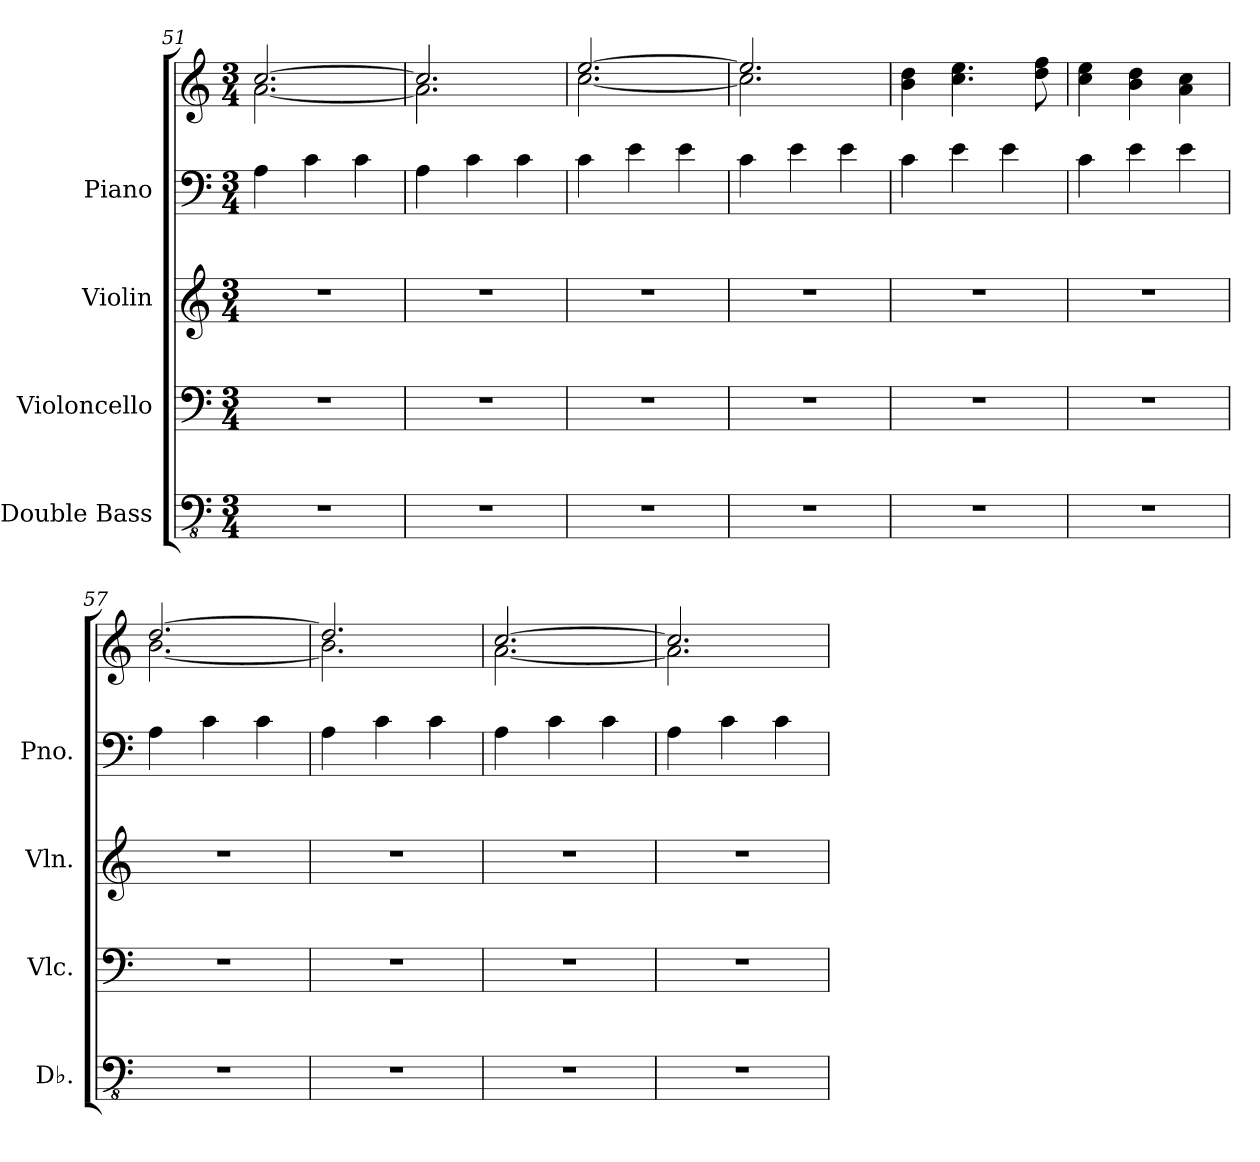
**kern	**kern	**kern	**kern	**kern
*part4	*part3	*part2	*part1	*part1
*staff5	*staff4	*staff3	*staff2	*staff1
*I"Double Bass	*I"Violoncello	*I"Violin	*I"Piano	*
*I'Db.	*I'Vlc.	*I'Vln.	*I'Pno.	*
*clefFv4	*clefF4	*clefG2	*clefF4	*clefG2
*ITrd7c12	*	*	*	*
*k[]	*k[]	*k[]	*k[]	*k[]
*M3/4	*M3/4	*M3/4	*M3/4	*M3/4
=51	=51	=51	=51	=51
*	*	*	*	*^
2.r	2.r	2.r	4A\	[2.cc/	[2.a\
.	.	.	4c\	.	.
.	.	.	4c\	.	.
=52	=52	=52	=52	=52	=52
2.r	2.r	2.r	4A\	2.cc/]	2.a\]
.	.	.	4c\	.	.
.	.	.	4c\	.	.
=53	=53	=53	=53	=53	=53
2.r	2.r	2.r	4c\	[2.ee/	[2.cc\
.	.	.	4e\	.	.
.	.	.	4e\	.	.
=54	=54	=54	=54	=54	=54
2.r	2.r	2.r	4c\	2.ee/]	2.cc\]
.	.	.	4e\	.	.
.	.	.	4e\	.	.
*	*	*	*	*v	*v
!!LO:PB:g=z
=55	=55	=55	=55	=55
2.r	2.r	2.r	4c\	4b\ 4dd\
.	.	.	4e\	4.cc\ 4.ee\
.	.	.	4e\	.
.	.	.	.	8dd\ 8ff\
=56	=56	=56	=56	=56
2.r	2.r	2.r	4c\	4cc\ 4ee\
.	.	.	4e\	4b\ 4dd\
.	.	.	4e\	4a\ 4cc\
=57	=57	=57	=57	=57
*	*	*	*	*^
2.r	2.r	2.r	4A\	[2.dd/	[2.b\
.	.	.	4c\	.	.
.	.	.	4c\	.	.
=58	=58	=58	=58	=58	=58
2.r	2.r	2.r	4A\	2.dd/]	2.b\]
.	.	.	4c\	.	.
.	.	.	4c\	.	.
=59	=59	=59	=59	=59	=59
2.r	2.r	2.r	4A\	[2.cc/	[2.a\
.	.	.	4c\	.	.
.	.	.	4c\	.	.
=60	=60	=60	=60	=60	=60
2.r	2.r	2.r	4A\	2.cc/]	2.a\]
.	.	.	4c\	.	.
.	.	.	4c\	.	.
*	*	*	*	*v	*v
=	=	=	=	=
*-	*-	*-	*-	*-
